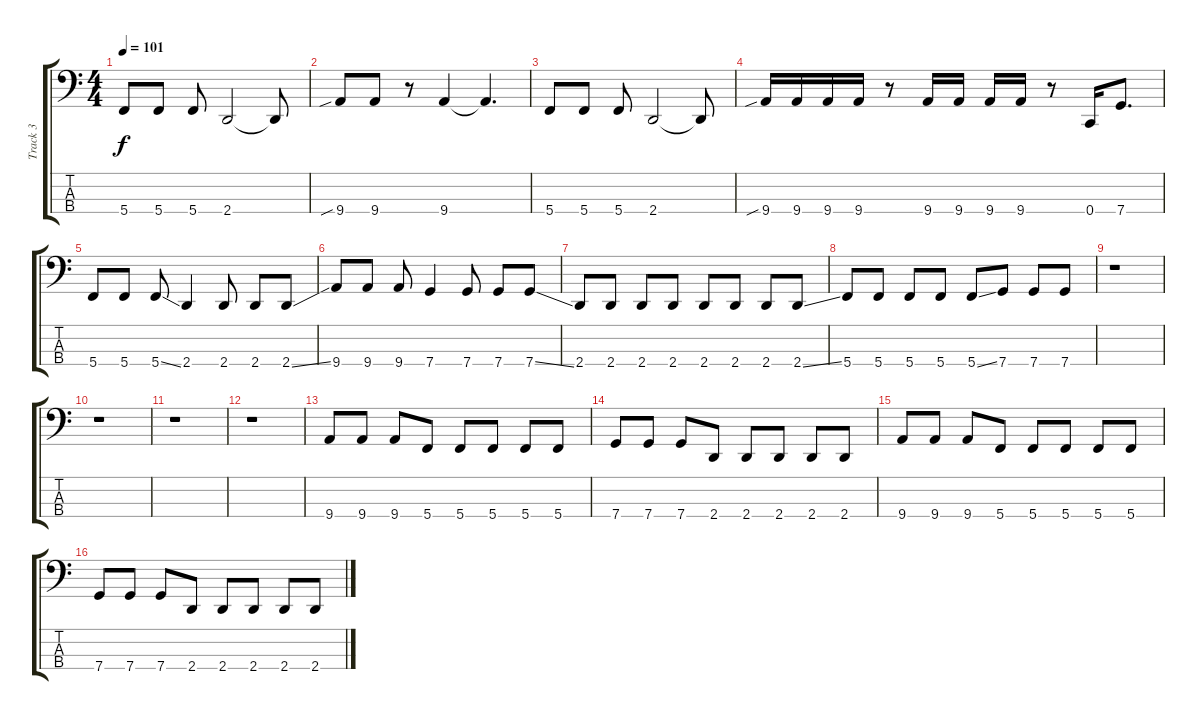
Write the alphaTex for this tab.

\track ("Track 3" "Track 3") {instrument electricbassfinger}
\staff {score tabs}
\tuning (F2 C2 G1 C1) {hide}
\ts (4 4)
\tempo 101
\clef f4
\ks c
5.4.8{dy f} 5.4.8 5.4.8 2.4.2 2.4{t}.8 |
9.4{sib}.8 9.4.8 r.8 9.4.4 9.4{t}.4{d} |
5.4.8 5.4.8 5.4.8 2.4.2 2.4{t}.8 |
9.4{sib}.16 9.4.16 9.4.16 9.4.16 r.8 9.4.16 9.4.16 9.4.16 9.4.16 r.8 0.4.16 7.4.8{d} |
5.4.8 5.4.8 5.4{ss}.8 2.4.4 2.4.8 2.4.8 2.4{ss}.8 |
9.4.8 9.4.8 9.4.8 7.4.4 7.4.8 7.4.8 7.4{ss}.8 |
2.4.8 2.4.8 2.4.8 2.4.8 2.4.8 2.4.8 2.4.8 2.4{ss}.8 |
5.4.8 5.4.8 5.4.8 5.4.8 5.4{ss}.8 7.4.8 7.4.8 7.4.8 |
r.1 |
r.1 |
r.1 |
r.1 |
9.4.8 9.4.8 9.4.8 5.4.8 5.4.8 5.4.8 5.4.8 5.4.8 |
7.4.8 7.4.8 7.4.8 2.4.8 2.4.8 2.4.8 2.4.8 2.4.8 |
9.4.8 9.4.8 9.4.8 5.4.8 5.4.8 5.4.8 5.4.8 5.4.8 |
7.4.8 7.4.8 7.4.8 2.4.8 2.4.8 2.4.8 2.4.8 2.4.8
